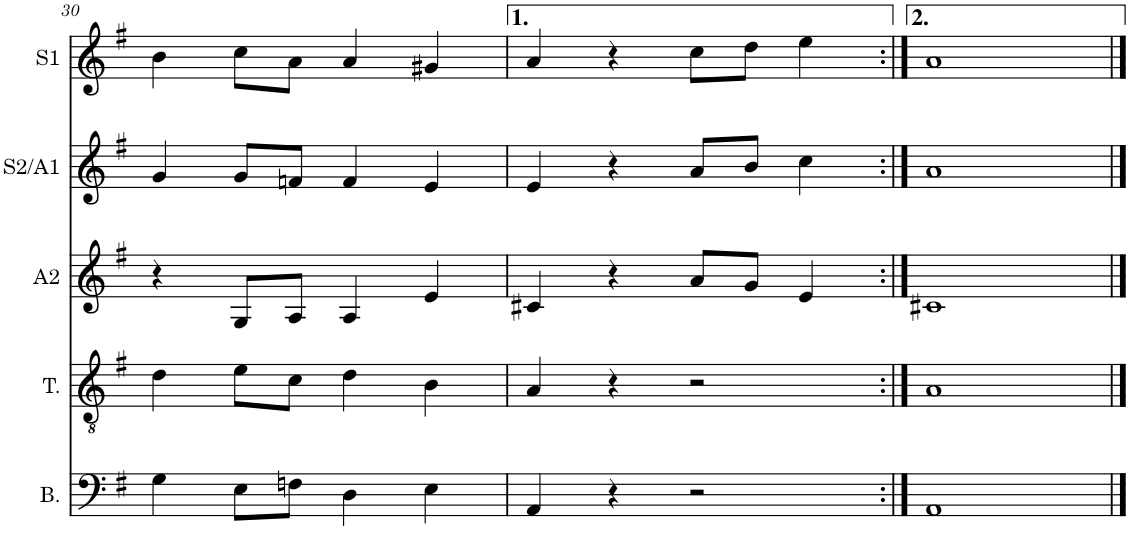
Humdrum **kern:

**kern	**kern	**kern	**kern	**kern
*part5	*part4	*part3	*part2	*part1
*staff5	*staff4	*staff3	*staff2	*staff1
*I"Bass	*I"Tenor	*I"Alto 2	*I"Sop 2 Alto 1	*I"Sop 1
*I'B.	*I'T.	*I'A2	*I'S2/A1	*I'S1
!!LO:PB:g=z
*clefF4	*clefGv2	*clefG2	*clefG2	*clefG2
*k[f#]	*k[f#]	*k[f#]	*k[f#]	*k[f#]
*M4/4	*M4/4	*M4/4	*M4/4	*M4/4
=30	=30	=30	=30	=30
4G\	4d\	4r	4g/	4b\
8E\L	8e\L	8G/L	8g/L	8cc\L
8Fn\J	8c\J	8A/J	8fn/J	8a\J
4D\	4d\	4A/	4f/	4a/
4E\	4B\	4e/	4e/	4g#X/
=31	=31	=31	=31	=31
4AA/	4A/	4c#X/	4e/	4a/
4r	4r	4r	4r	4r
2r	2r	8a/L	8a/L	8cc\L
.	.	8g/J	8b/J	8dd\J
.	.	4e/	4cc\	4ee\
=32:|!	=32:|!	=32:|!	=32:|!	=32:|!
1AA	1A	1c#X	1a	1a
==	==	==	==	==
*-	*-	*-	*-	*-
